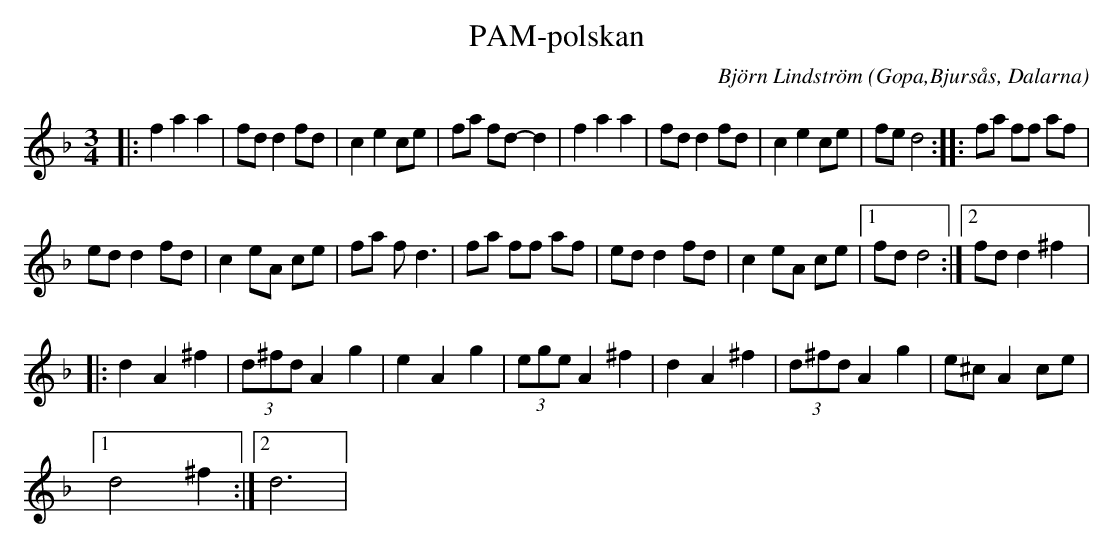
X:1
T:PAM-polskan
C:Björn Lindström
O:Gopa,Bjursås, Dalarna
M:3/4
L:1/8
K:Dm, D
|:f2 a2 a2 | fd d2 fd | c2 e2 ce | fa fd- d2 | f2 a2 a2 | fd d2 fd | c2 e2 ce | fe d4 :: fa ff af | %9
 ed d2 fd | c2 eA ce | fa f d3 | fa ff af | ed d2 fd | c2 eA ce |1 fd d4 :|2 fd d2 ^f2 |: %17
 d2 A2 ^f2 | (3d^fd A2 g2 | e2 A2 g2 | (3ege A2 ^f2 | d2 A2 ^f2 | (3d^fd A2 g2 |$ e^c A2 ce |1 %24
 d4 ^f2 :|2 d6 |
